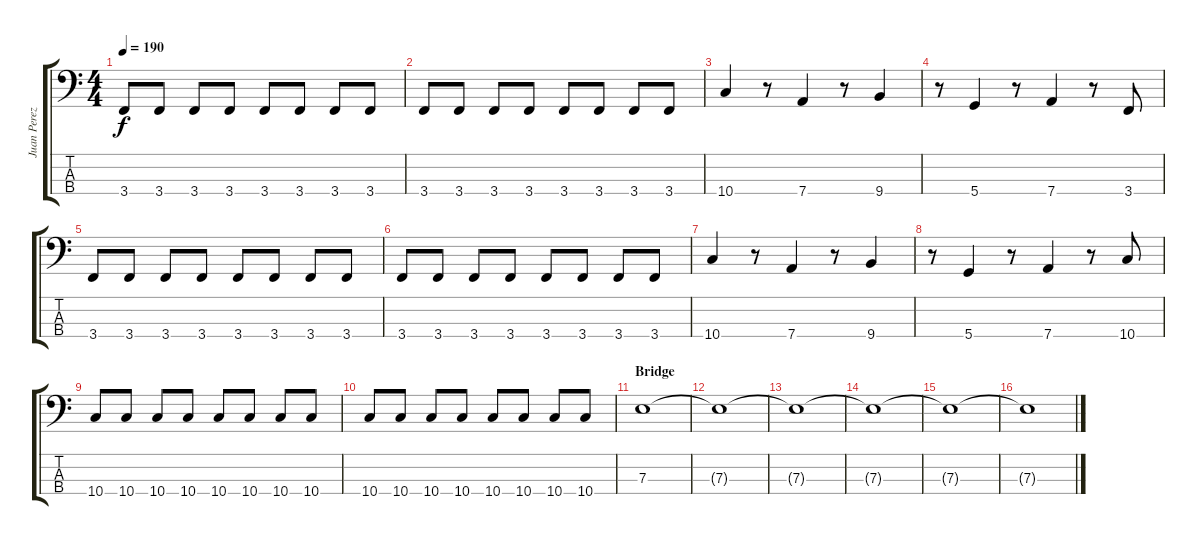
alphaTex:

\track ("Juan Perez" "Juan Perez") {instrument electricbassfinger}
\staff {score tabs}
\tuning (G2 D2 A1 D1) {hide}
\ts (4 4)
\tempo 190
\clef f4
\ks c
3.4.8{dy f} 3.4.8 3.4.8 3.4.8 3.4.8 3.4.8 3.4.8 3.4.8 |
3.4.8 3.4.8 3.4.8 3.4.8 3.4.8 3.4.8 3.4.8 3.4.8 |
10.4.4 r.8 7.4.4 r.8 9.4.4 |
r.8 5.4.4 r.8 7.4.4 r.8 3.4.8 |
3.4.8 3.4.8 3.4.8 3.4.8 3.4.8 3.4.8 3.4.8 3.4.8 |
3.4.8 3.4.8 3.4.8 3.4.8 3.4.8 3.4.8 3.4.8 3.4.8 |
10.4.4 r.8 7.4.4 r.8 9.4.4 |
r.8 5.4.4 r.8 7.4.4 r.8 10.4.8 |
10.4.8 10.4.8 10.4.8 10.4.8 10.4.8 10.4.8 10.4.8 10.4.8 |
10.4.8 10.4.8 10.4.8 10.4.8 10.4.8 10.4.8 10.4.8 10.4.8 |
\section ("" "Bridge")
7.3.1 |
7.3{t}.1 |
7.3{t}.1 |
7.3{t}.1 |
7.3{t}.1 |
7.3{t}.1
